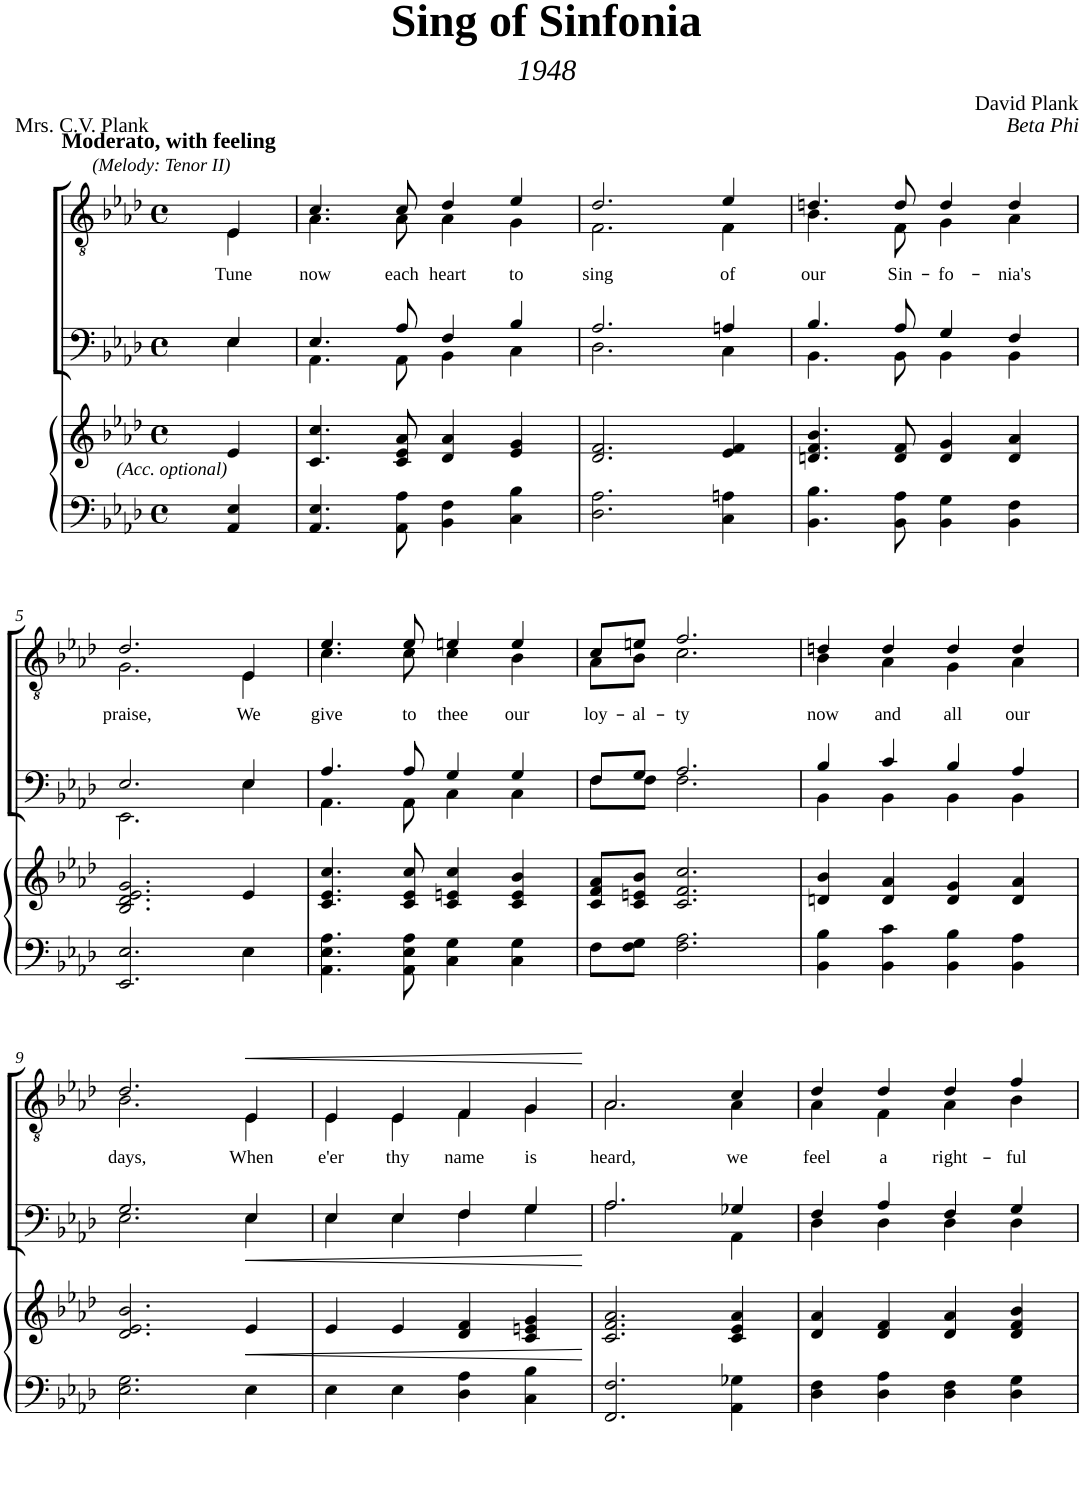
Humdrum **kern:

**kern	**kern	**dynam	**kern	**dynam	**kern	**text	**dynam
*part3	*part3	*part3	*part2	*part2	*part1	*part1	*part1
*staff4	*staff3	*staff3/4	*staff2	*staff2	*staff1	*staff1	*staff1
*I"Piano	*	*	*I"Piano, ARIA Player	*	*I"Piano, ARIA Player	*	*
*I'Pno	*	*	*I'Pno	*	*I'Pno	*	*
*clefF4	*clefG2	*	*clefF4	*	*clefGv2	*	*
*k[b-e-a-d-]	*k[b-e-a-d-]	*	*k[b-e-a-d-]	*	*k[b-e-a-d-]	*	*
*M4/4	*M4/4	*	*M4/4	*	*M4/4	*	*
*met(c)	*met(c)	*	*met(c)	*	*met(c)	*	*
=1	=1	=1	=1	=1	=1	=1	=1
*	*	*	*^	*	*	*	*
!	!	!	!	!	!	!LO:TX:a:i:t=(Melody&colon; Tenor II)	!	!
!	!	!	!	!	!	!LO:TX:a:B:t=Moderato, with feeling	!	!
!	!LO:TX:b:i:t=(Acc. optional)	!	!	!	!	!	!	!
!	!	!	!	!	!	!	!LO:LY:b	!
*	*	*	*	*	*	*^	*	*
4AA-/ 4E-/	4e-/	.	4E-/	4E-\	.	4E-/	4E-\	Tune	.
=2	=2	=2	=2	=2	=2	=2	=2	=2	=2
!	!	!	!	!	!	!	!	!LO:LY:b	!
4.AA-/ 4.E-/	4.c/ 4.cc/	.	4.E-/	4.AA-\	.	4.c/	4.A-\	now	.
!	!	!	!	!	!	!	!	!LO:LY:b	!
8AA-\ 8A-\	8c/ 8e-/ 8a-/	.	8A-/	8AA-\	.	8c/	8A-\	each	.
!	!	!	!	!	!	!	!	!LO:LY:b	!
4BB-\ 4F\	4d-/ 4a-/	.	4F/	4BB-\	.	4d-/	4A-\	heart	.
!	!	!	!	!	!	!	!	!LO:LY:b	!
4C\ 4B-\	4e-/ 4g/	.	4B-/	4C\	.	4e-/	4G\	to	.
=3	=3	=3	=3	=3	=3	=3	=3	=3	=3
!	!	!	!	!	!	!	!	!LO:LY:b	!
2.D-\ 2.A-\	2.d-/ 2.f/	.	2.A-/	2.D-\	.	2.d-/	2.F\	sing	.
!	!	!	!	!	!	!	!	!LO:LY:b	!
4C\ 4An\	4e-/ 4f/	.	4An/	4C\	.	4e-/	4F\	of	.
=4	=4	=4	=4	=4	=4	=4	=4	=4	=4
!	!	!	!	!	!	!	!	!LO:LY:b	!
4.BB-\ 4.B-\	4.dn/ 4.f/ 4.b-/	.	4.B-/	4.BB-\	.	4.dn/	4.B-\	our	.
!	!	!	!	!	!	!	!	!LO:LY:b	!
8BB-\ 8A-\	8d/ 8f/	.	8A-/	8BB-\	.	8d/	8F\	Sin-	.
!	!	!	!	!	!	!	!	!LO:LY:b	!
4BB-\ 4G\	4d/ 4g/	.	4G/	4BB-\	.	4d/	4G\	-fo-	.
!	!	!	!	!	!	!	!	!LO:LY:b	!
4BB-\ 4F\	4d/ 4a-/	.	4F/	4BB-\	.	4d/	4A-\	-nia's	.
!!LO:LB:g=z	!!
=5	=5	=5	=5	=5	=5	=5	=5	=5	=5
!	!	!	!	!	!	!	!	!LO:LY:b	!
2.EE-/ 2.E-/	2.B-/ 2.d-/ 2.e-/ 2.g/	.	2.E-/	2.EE-\	.	2.d-/	2.G\	praise,	.
!	!	!	!	!	!	!	!	!LO:LY:b	!
4E-\	4e-/	.	4E-/	4E-\	.	4E-/	4E-\	We	.
=6	=6	=6	=6	=6	=6	=6	=6	=6	=6
!	!	!	!	!	!	!	!	!LO:LY:b	!
4.AA-\ 4.E-\ 4.A-\	4.c/ 4.e-/ 4.cc/	.	4.A-/	4.AA-\	.	4.e-/	4.c\	give	.
!	!	!	!	!	!	!	!	!LO:LY:b	!
8AA-\ 8E-\ 8A-\	8c/ 8e-/ 8cc/	.	8A-/	8AA-\	.	8e-/	8c\	to	.
!	!	!	!	!	!	!	!	!LO:LY:b	!
4C\ 4G\	4c/ 4en/ 4cc/	.	4G/	4C\	.	4en/	4c\	thee	.
!	!	!	!	!	!	!	!	!LO:LY:b	!
4C\ 4G\	4c/ 4e/ 4b-/	.	4G/	4C\	.	4e/	4B-\	our	.
=7	=7	=7	=7	=7	=7	=7	=7	=7	=7
!	!	!	!	!	!	!	!	!LO:LY:b	!
8F\L	8c/ 8f/ 8a-/L	.	8F/L	8F\L	.	8c/L	8A-\L	loy-	.
!	!	!	!	!	!	!	!	!LO:LY:b	!
8F\ 8G\J	8c/ 8en/ 8b-/J	.	8G/J	8F\J	.	8en/J	8B-\J	-al-	.
!	!	!	!	!	!	!	!	!LO:LY:b	!
2.F\ 2.A-\	2.c/ 2.f/ 2.cc/	.	2.A-/	2.F\	.	2.f/	2.c\	-ty	.
=8	=8	=8	=8	=8	=8	=8	=8	=8	=8
!	!	!	!	!	!	!	!	!LO:LY:b	!
4BB-\ 4B-\	4dn/ 4b-/	.	4B-/	4BB-\	.	4dn/	4B-\	now	.
!	!	!	!	!	!	!	!	!LO:LY:b	!
4BB-\ 4c\	4d/ 4a-/	.	4c/	4BB-\	.	4d/	4A-\	and	.
!	!	!	!	!	!	!	!	!LO:LY:b	!
4BB-\ 4B-\	4d/ 4g/	.	4B-/	4BB-\	.	4d/	4G\	all	.
!	!	!	!	!	!	!	!	!LO:LY:b	!
4BB-\ 4A-\	4d/ 4a-/	.	4A-/	4BB-\	.	4d/	4A-\	our	.
!!LO:LB:g=z	!!
=9	=9	=9	=9	=9	=9	=9	=9	=9	=9
!	!	!	!	!	!	!	!	!LO:LY:b	!
2.E-\ 2.G\	2.d-/ 2.e-/ 2.b-/	.	2.G/	2.E-\	.	2.d-/	2.B-\	days,	.
!	!	!LO:HP:b	!	!	!LO:HP:b	!	!	!LO:LY:b	!LO:HP:b
4E-\	4e-/	<	4E-/	4E-\	<	4E-/	4E-\	When	<
=10	=10	=10	=10	=10	=10	=10	=10	=10	=10
!	!	!	!	!	!	!	!	!LO:LY:b	!
4E-\	4e-/	.	4E-/	4E-\	.	4E-/	4E-\	e'er	.
!	!	!	!	!	!	!	!	!LO:LY:b	!
4E-\	4e-/	.	4E-/	4E-\	.	4E-/	4E-\	thy	.
!	!	!	!	!	!	!	!	!LO:LY:b	!
4D-\ 4A-\	4d-/ 4f/	.	4F/	4F\	.	4F/	4F\	name	.
!	!	!	!	!	!	!	!	!LO:LY:b	!
4C\ 4B-\	4c/ 4en/ 4g/	.	4G/	4G\	.	4G/	4G\	is	.
*	*	*	*v	*v	*	*	*	*	*
*	*	*	*	*	*v	*v	*	*
.	.	[	.	[	.	.	[
=11	=11	=11	=11	=11	=11	=11	=11
*	*	*	*^	*	*	*	*
!	!	!	!	!	!	!	!LO:LY:b	!
*	*	*	*	*	*	*^	*	*
2.FF/ 2.F/	2.c/ 2.f/ 2.a-/	.	2.A-/	2.A-\	.	2.A-/	2.A-\	heard,	.
!	!	!	!	!	!	!	!	!LO:LY:b	!
4AA-\ 4G-X\	4c/ 4e-/ 4a-/	.	4G-X/	4AA-\	.	4c/	4A-\	we	.
=12	=12	=12	=12	=12	=12	=12	=12	=12	=12
!	!	!	!	!	!	!	!	!LO:LY:b	!
4D-\ 4F\	4d-/ 4a-/	.	4F/	4D-\	.	4d-/	4A-\	feel	.
!	!	!	!	!	!	!	!	!LO:LY:b	!
4D-\ 4A-\	4d-/ 4f/	.	4A-/	4D-\	.	4d-/	4F\	a	.
!	!	!	!	!	!	!	!	!LO:LY:b	!
4D-\ 4F\	4d-/ 4a-/	.	4F/	4D-\	.	4d-/	4A-\	right-	.
!	!	!	!	!	!	!	!	!LO:LY:b	!
4D-\ 4G\	4d-/ 4f/ 4b-/	.	4G/	4D-\	.	4f/	4B-\	-ful	.
*	*	*	*v	*v	*	*	*	*	*
*	*	*	*	*	*v	*v	*	*
=	=	=	=	=	=	=	=
*-	*-	*-	*-	*-	*-	*-	*-
